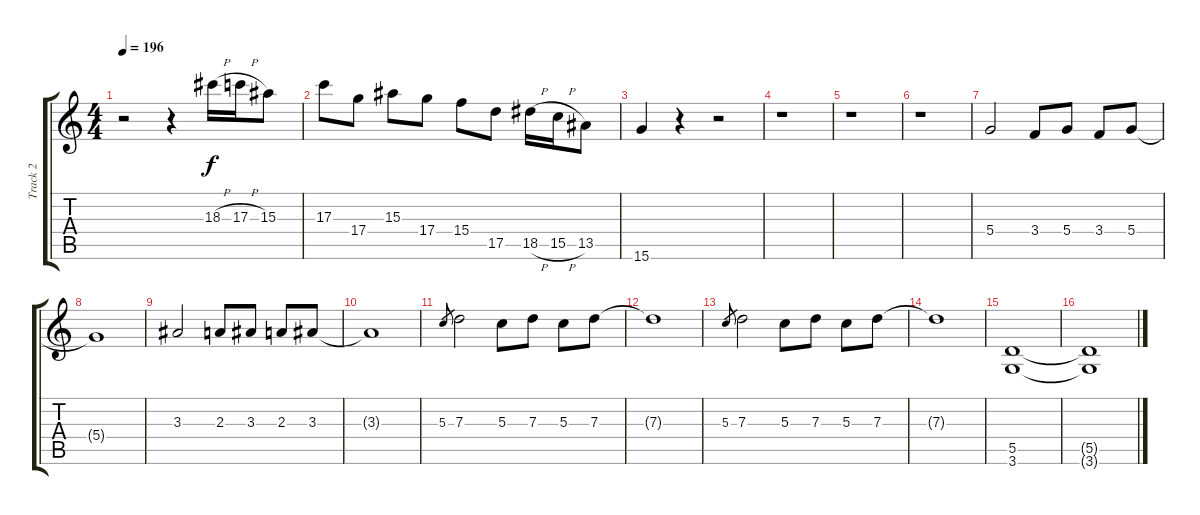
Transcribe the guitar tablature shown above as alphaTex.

\track ("Track 2" "Track 2") {instrument electricguitarclean}
\staff {score tabs}
\tuning (E4 B3 G3 D3 A2 E2) {hide}
\ts (4 4)
\tempo 196
\clef g2
\ks c
r.2{dy f} r.4 18.3{h}.16 17.3{h}.16 15.3.8 |
17.3.8 17.4.8 15.3.8 17.4.8 15.4.8 17.5.8 18.5{h}.16 15.5{h}.16 13.5.8 |
15.6.4 r.4 r.2 |
r.1 |
r.1 |
r.1 |
5.4.2 3.4.8 5.4.8 3.4.8 5.4.8 |
5.4{t}.1 |
3.3.2 2.3.8 3.3.8 2.3.8 3.3.8 |
3.3{t}.1 |
5.3.8{gr} 7.3.2 5.3.8 7.3.8 5.3.8 7.3.8 |
7.3{t}.1 |
5.3.8{gr} 7.3.2 5.3.8 7.3.8 5.3.8 7.3.8 |
7.3{t}.1 |
(5.5 3.6).1 |
(5.5{t} 3.6{t}).1
